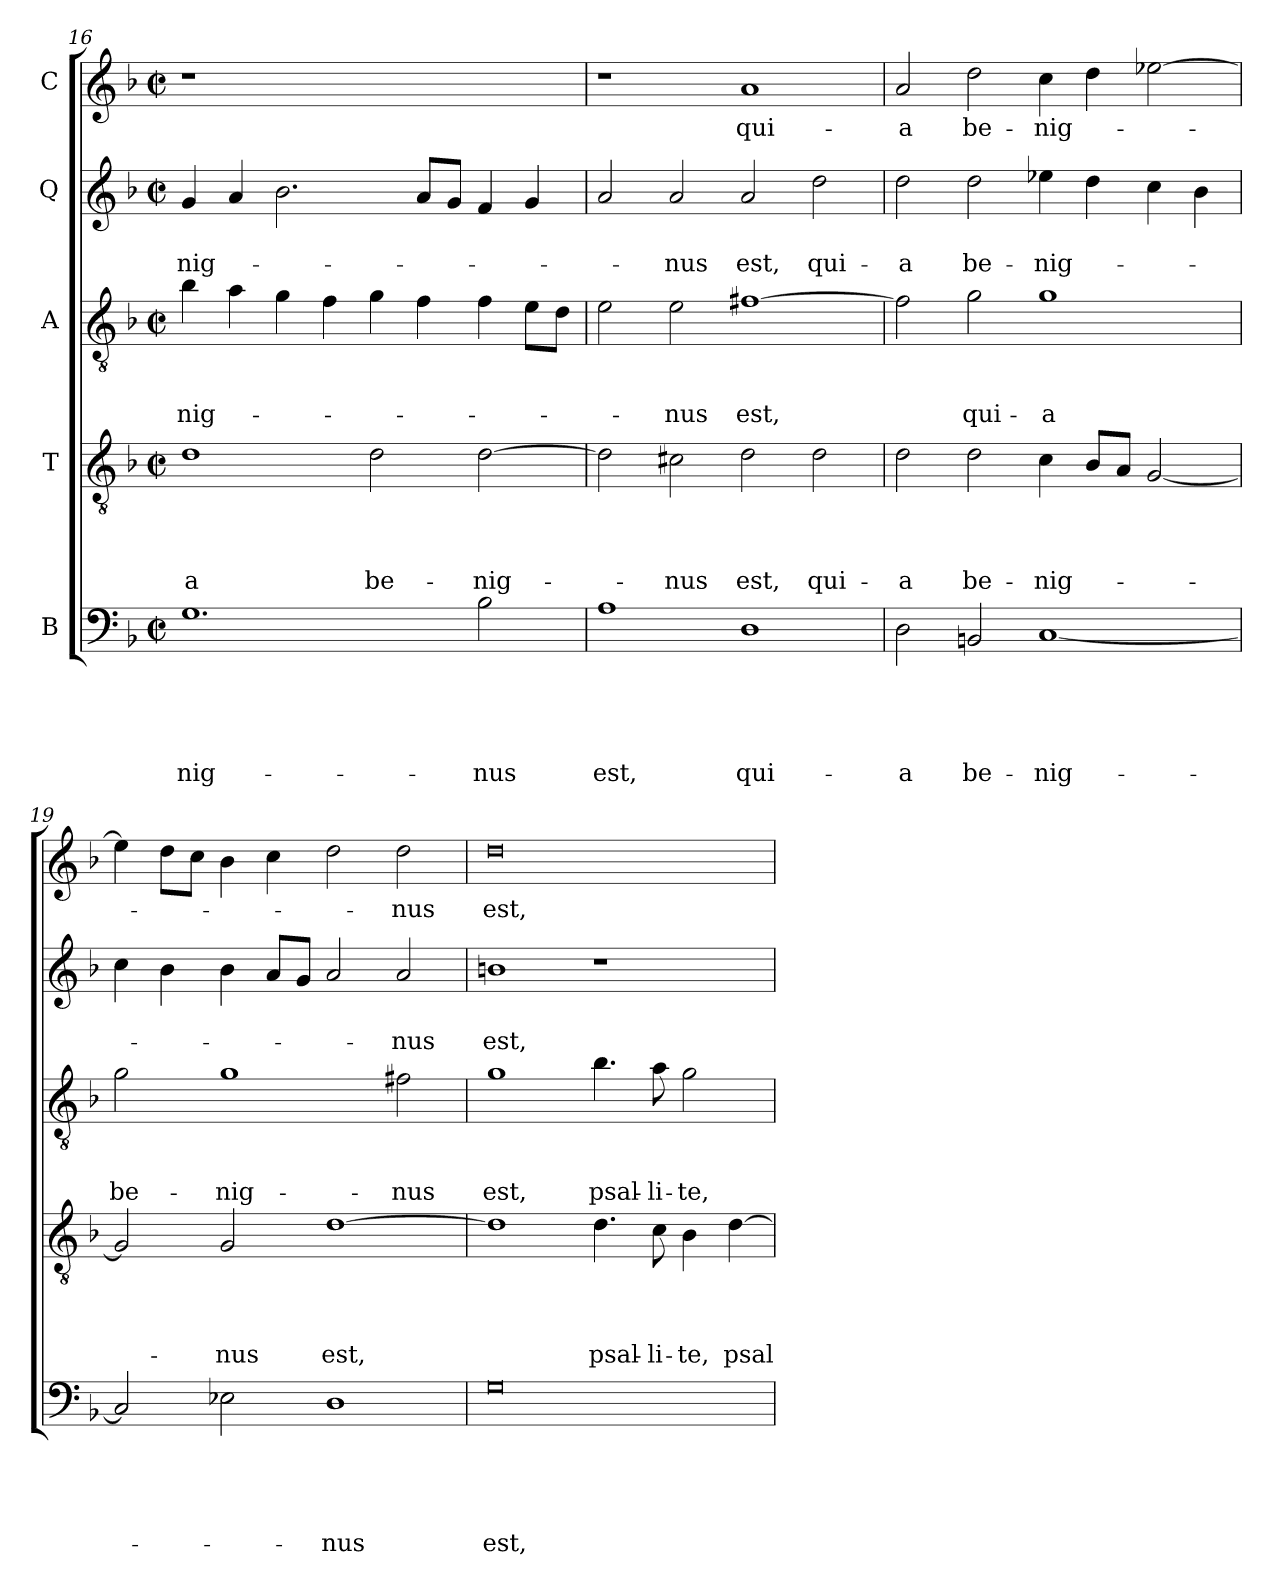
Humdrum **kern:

**kern	**text	**text	**text	**text	**text	**kern	**text	**text	**text	**text	**kern	**text	**text	**text	**kern	**text	**text	**kern	**text
*part5	*part5	*part5	*part5	*part5	*part5	*part4	*part4	*part4	*part4	*part4	*part3	*part3	*part3	*part3	*part2	*part2	*part2	*part1	*part1
*staff5	*staff5	*staff5	*staff5	*staff5	*staff5	*staff4	*staff4	*staff4	*staff4	*staff4	*staff3	*staff3	*staff3	*staff3	*staff2	*staff2	*staff2	*staff1	*staff1
*I"B	*	*	*	*	*	*I"T	*	*	*	*	*I"A	*	*	*	*I"Q	*	*	*I"C	*
!!LO:PB:g=z
*clefF4	*	*	*	*	*	*clefGv2	*	*	*	*	*clefGv2	*	*	*	*clefG2	*	*	*clefG2	*
*k[b-]	*	*	*	*	*	*k[b-]	*	*	*	*	*k[b-]	*	*	*	*k[b-]	*	*	*k[b-]	*
*F:	*	*	*	*	*	*F:	*	*	*	*	*F:	*	*	*	*F:	*	*	*F:	*
*M2/2	*	*	*	*	*	*M2/2	*	*	*	*	*M2/2	*	*	*	*M2/2	*	*	*M2/2	*
*met(c|)	*	*	*	*	*	*met(c|)	*	*	*	*	*met(c|)	*	*	*	*met(c|)	*	*	*met(c|)	*
=16	=16	=16	=16	=16	=16	=16	=16	=16	=16	=16	=16	=16	=16	=16	=16	=16	=16	=16	=16
!	!	!	!	!	!LO:LY:b	!	!	!	!	!LO:LY:b	!	!	!	!LO:LY:b	!	!	!LO:LY:b	!	!
1.G	.	.	.	.	-nig-	1d	.	.	.	-a	4b-\	.	.	-nig-	4g/	.	-nig-	1r	.
.	.	.	.	.	.	.	.	.	.	.	4a\	.	.	.	4a/	.	.	.	.
.	.	.	.	.	.	.	.	.	.	.	4g\	.	.	.	2.b-\	.	.	.	.
.	.	.	.	.	.	.	.	.	.	.	4f\	.	.	.	.	.	.	.	.
!	!	!	!	!	!	!	!	!	!	!LO:LY:b	!	!	!	!	!	!	!	!	!
.	.	.	.	.	.	2d\	.	.	.	be-	4g\	.	.	.	.	.	.	1ryy	.
.	.	.	.	.	.	.	.	.	.	.	4f\	.	.	.	8a/L	.	.	.	.
.	.	.	.	.	.	.	.	.	.	.	.	.	.	.	8g/J	.	.	.	.
!	!	!	!	!	!LO:LY:b	!	!	!	!	!LO:LY:b	!	!	!	!	!	!	!	!	!
2B-\	.	.	.	.	-nus	[2d\	.	.	.	-nig-	4f\	.	.	.	4f/	.	.	.	.
.	.	.	.	.	.	.	.	.	.	.	8e\L	.	.	.	4g/	.	.	.	.
.	.	.	.	.	.	.	.	.	.	.	8d\J	.	.	.	.	.	.	.	.
=17	=17	=17	=17	=17	=17	=17	=17	=17	=17	=17	=17	=17	=17	=17	=17	=17	=17	=17	=17
!	!	!	!	!	!LO:LY:b	!	!	!	!	!	!	!	!	!	!	!	!	!	!
1A	.	.	.	.	est,	2d\]	.	.	.	.	2e\	.	.	.	2a/	.	.	1r	.
!	!	!	!	!	!	!	!	!	!	!LO:LY:b	!	!	!	!LO:LY:b	!	!	!LO:LY:b	!	!
.	.	.	.	.	.	2c#X\	.	.	.	-nus	2e\	.	.	-nus	2a/	.	-nus	.	.
!	!	!	!	!	!LO:LY:b	!	!	!	!	!LO:LY:b	!	!	!	!LO:LY:b	!	!	!LO:LY:b	!	!LO:LY:b
1D	.	.	.	.	qui-	2d\	.	.	.	est,	[1f#X	.	.	est,	2a/	.	est,	1a	qui-
!	!	!	!	!	!	!	!	!	!	!LO:LY:b	!	!	!	!	!	!	!LO:LY:b	!	!
.	.	.	.	.	.	2d\	.	.	.	qui-	.	.	.	.	2dd\	.	qui-	.	.
=18	=18	=18	=18	=18	=18	=18	=18	=18	=18	=18	=18	=18	=18	=18	=18	=18	=18	=18	=18
!	!	!	!	!	!LO:LY:b	!	!	!	!	!LO:LY:b	!	!	!	!	!	!	!LO:LY:b	!	!LO:LY:b
2D\	.	.	.	.	-a	2d\	.	.	.	-a	2f#\]	.	.	.	2dd\	.	-a	2a/	-a
!	!	!	!	!	!LO:LY:b	!	!	!	!	!LO:LY:b	!	!	!	!LO:LY:b	!	!	!LO:LY:b	!	!LO:LY:b
2BBn/	.	.	.	.	be-	2d\	.	.	.	be-	2g\	.	.	qui-	2dd\	.	be-	2dd\	be-
!	!	!	!	!	!LO:LY:b	!	!	!	!	!LO:LY:b	!	!	!	!LO:LY:b	!	!	!LO:LY:b	!	!LO:LY:b
[1C	.	.	.	.	-nig-	4c\	.	.	.	-nig-	1g	.	.	-a	4ee-X\	.	-nig-	4cc\	-nig-
.	.	.	.	.	.	8B-/L	.	.	.	.	.	.	.	.	4dd\	.	.	4dd\	.
.	.	.	.	.	.	8A/J	.	.	.	.	.	.	.	.	.	.	.	.	.
.	.	.	.	.	.	[2G/	.	.	.	.	.	.	.	.	4cc\	.	.	[2ee-\	.
.	.	.	.	.	.	.	.	.	.	.	.	.	.	.	4b-\	.	.	.	.
=19	=19	=19	=19	=19	=19	=19	=19	=19	=19	=19	=19	=19	=19	=19	=19	=19	=19	=19	=19
!	!	!	!	!	!	!	!	!	!	!	!	!	!	!LO:LY:b	!	!	!	!	!
2C/]	.	.	.	.	.	2G/]	.	.	.	.	2g\	.	.	be-	4cc\	.	.	4ee-\]	.
.	.	.	.	.	.	.	.	.	.	.	.	.	.	.	4b-\	.	.	8dd\L	.
.	.	.	.	.	.	.	.	.	.	.	.	.	.	.	.	.	.	8cc\J	.
!	!	!	!	!	!	!	!	!	!	!LO:LY:b	!	!	!	!LO:LY:b	!	!	!	!	!
2E-X\	.	.	.	.	.	2G/	.	.	.	-nus	1g	.	.	-nig-	4b-\	.	.	4b-\	.
.	.	.	.	.	.	.	.	.	.	.	.	.	.	.	8a/L	.	.	4cc\	.
.	.	.	.	.	.	.	.	.	.	.	.	.	.	.	8g/J	.	.	.	.
!	!	!	!	!	!LO:LY:b	!	!	!	!	!LO:LY:b	!	!	!	!	!	!	!	!	!
1D	.	.	.	.	-nus	[1d	.	.	.	est,	.	.	.	.	2a/	.	.	2dd\	.
!	!	!	!	!	!	!	!	!	!	!	!	!	!	!LO:LY:b	!	!	!LO:LY:b	!	!LO:LY:b
.	.	.	.	.	.	.	.	.	.	.	2f#X\	.	.	-nus	2a/	.	-nus	2dd\	-nus
=20	=20	=20	=20	=20	=20	=20	=20	=20	=20	=20	=20	=20	=20	=20	=20	=20	=20	=20	=20
!	!	!	!	!	!LO:LY:b	!	!	!	!	!	!	!	!	!LO:LY:b	!	!	!LO:LY:b	!	!LO:LY:b
0G	.	.	.	.	est,	1d]	.	.	.	.	1g	.	.	est,	1bn	.	est,	0dd	est,
!	!	!	!	!	!	!	!	!	!	!LO:LY:b	!	!	!	!LO:LY:b	!	!	!	!	!
.	.	.	.	.	.	4.d\	.	.	.	psal-	4.b-\	.	.	psal-	1r	.	.	.	.
!	!	!	!	!	!	!	!	!	!	!LO:LY:b	!	!	!	!LO:LY:b	!	!	!	!	!
.	.	.	.	.	.	8c\	.	.	.	-li-	8a\	.	.	-li-	.	.	.	.	.
!	!	!	!	!	!	!	!	!	!	!LO:LY:b	!	!	!	!LO:LY:b	!	!	!	!	!
.	.	.	.	.	.	4B-\	.	.	.	-te,	2g\	.	.	-te,	.	.	.	.	.
!	!	!	!	!	!	!	!	!	!	!LO:LY:b	!	!	!	!	!	!	!	!	!
.	.	.	.	.	.	[4d\	.	.	.	psal-	.	.	.	.	.	.	.	.	.
=	=	=	=	=	=	=	=	=	=	=	=	=	=	=	=	=	=	=	=
*-	*-	*-	*-	*-	*-	*-	*-	*-	*-	*-	*-	*-	*-	*-	*-	*-	*-	*-	*-
